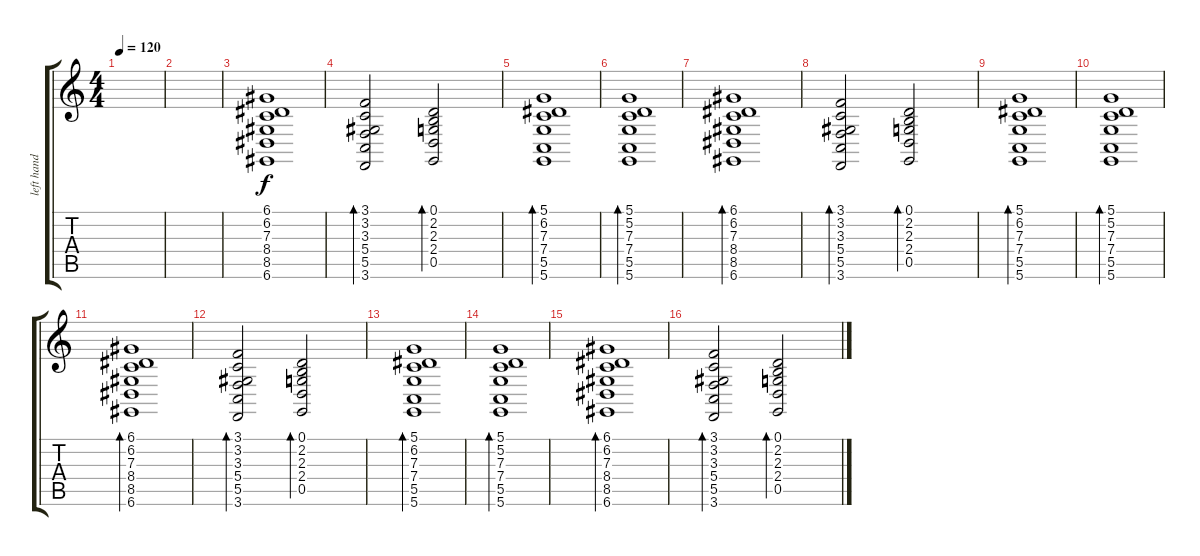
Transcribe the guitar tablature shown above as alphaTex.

\track ("left hand" "left hand") {instrument acousticgrandpiano}
\staff {score tabs}
\tuning (D4 A3 F3 C3 G2 D2) {hide}
\ts (4 4)
\tempo 120
\clef g2
\ks c
|
|
(6.1 6.2 7.3 8.4 8.5 6.6).1 |
(3.1 3.2 3.3 5.4 5.5 3.6).2{bd 60} (0.1 2.2 2.3 2.4 0.5).2{bd 60} |
(5.1 6.2 7.3 7.4 5.5 5.6).1{bd 60} |
(5.1 5.2 7.3 7.4 5.5 5.6).1{bd 60} |
(6.1 6.2 7.3 8.4 8.5 6.6).1{bd 60} |
(3.1 3.2 3.3 5.4 5.5 3.6).2{bd 60} (0.1 2.2 2.3 2.4 0.5).2{bd 60} |
(5.1 6.2 7.3 7.4 5.5 5.6).1{bd 60} |
(5.1 5.2 7.3 7.4 5.5 5.6).1{bd 60} |
(6.1 6.2 7.3 8.4 8.5 6.6).1{bd 60} |
(3.1 3.2 3.3 5.4 5.5 3.6).2{bd 60} (0.1 2.2 2.3 2.4 0.5).2{bd 60} |
(5.1 6.2 7.3 7.4 5.5 5.6).1{bd 60} |
(5.1 5.2 7.3 7.4 5.5 5.6).1{bd 60} |
(6.1 6.2 7.3 8.4 8.5 6.6).1{bd 60} |
(3.1 3.2 3.3 5.4 5.5 3.6).2{bd 60} (0.1 2.2 2.3 2.4 0.5).2{bd 60}
